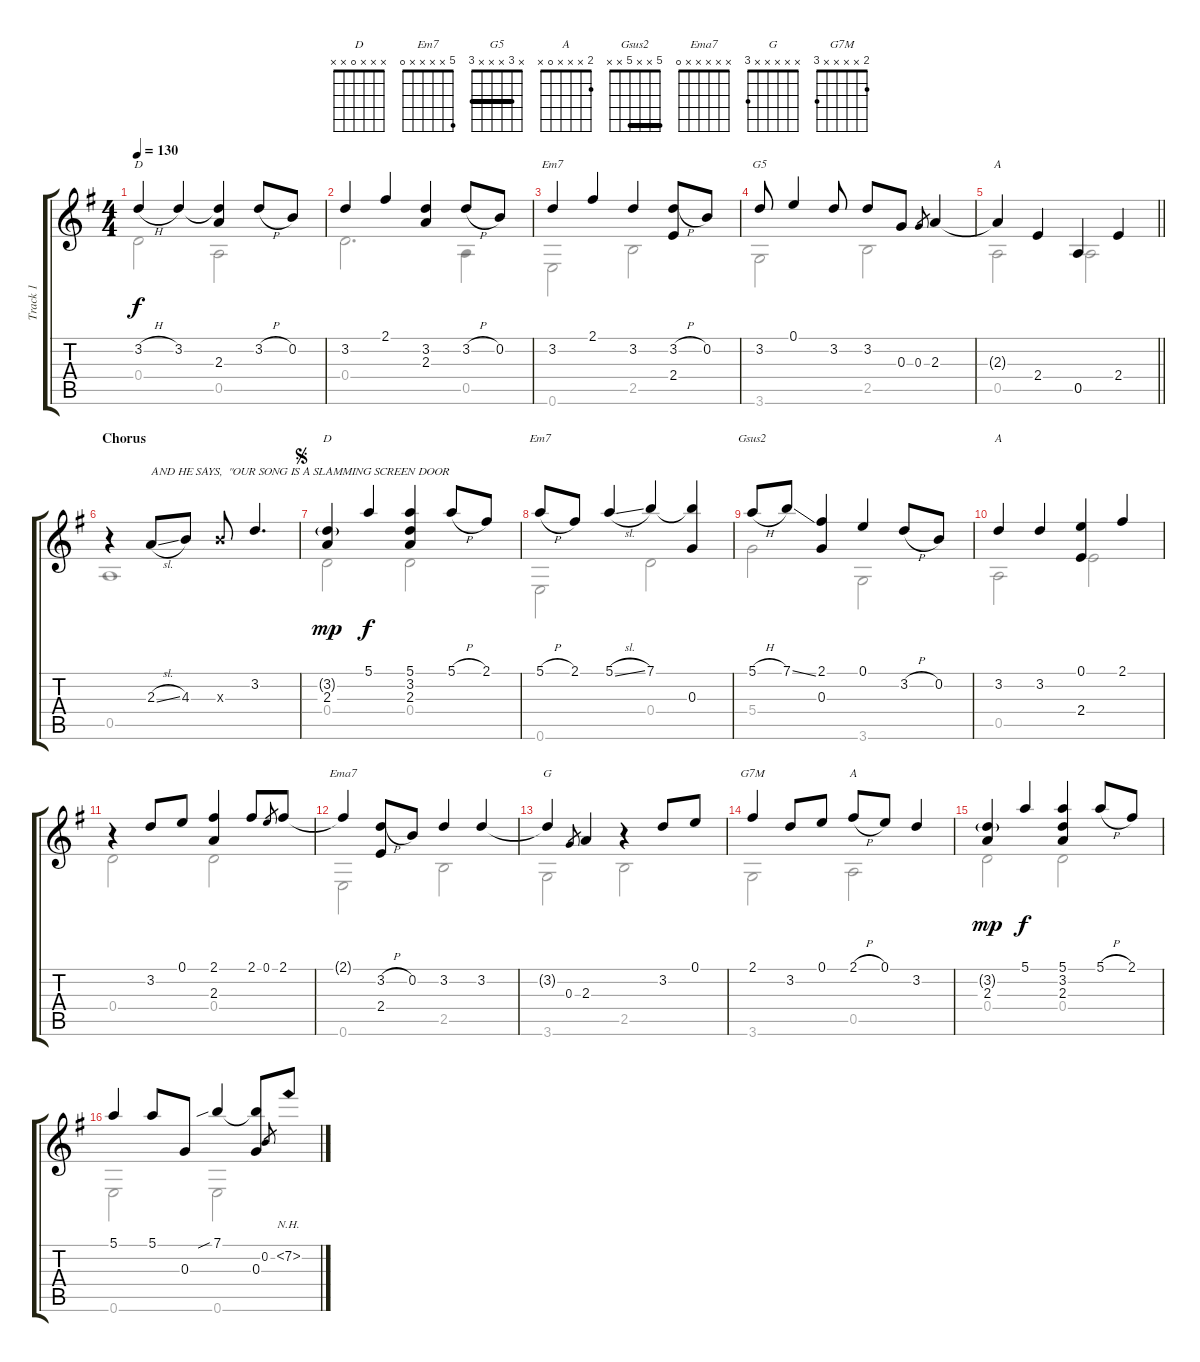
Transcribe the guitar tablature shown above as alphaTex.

\track ("Track 1" "Track 1") {instrument acousticguitarsteel}
\staff {score tabs}
\tuning (E4 B3 G3 D3 A2 E2) {hide}
\chord ("D" x 3 x 0 x x)
\chord ("Em7" x 3 x 2 x x)
\chord ("G5" x 3 x x x 3) {barre 3}
\chord ("A" x x x x 0 x)
\chord ("D" x x x 0 x x)
\chord ("Em7" 5 x x x x 0)
\chord ("Gsus2" 5 x x 5 x x) {barre 5}
\chord ("A" x 3 x x 0 x)
\chord ("Ema7" x x x x x 0)
\chord ("G" x x x x x 3)
\chord ("G7M" 2 x x x x 3)
\chord ("A" 2 x x x 0 x)
\voice
\ts (4 4)
\tempo 130
\clef g2
\ks g
3.2{h}.4{ch "D" dy f} 3.2.4 (3.2{t} 2.3).4 3.2{h}.8 0.2.8 |
3.2.4 2.1.4 (3.2 2.3).4 3.2{h}.8 0.2.8 |
3.2.4{ch "Em7"} 2.1.4 3.2.4 (3.2{h} 2.4).8 0.2.8 |
3.2.8{ch "G5"} 0.1.4 3.2.8 3.2.8 0.3.8 0.3.8{gr} 2.3.4 |
\barLineRight lightlight
2.3{t}.4{ch "A"} 2.4.4 0.5.4 2.4.4 |
\section ("" "Chorus")
r.4 2.3{sl}.8{txt "AND HE SAYS,  \"OUR SONG IS A SLAMMING SCREEN DOOR"} 4.3.8 4.3{x}.8 3.2.4{d} |
\jump segno
(3.2{g} 2.3).4{ch "D" dy mp} 5.1.4{dy f} (5.1 3.2 2.3).4 5.1{h}.8 2.1.8 |
5.1{h}.8{ch "Em7"} 2.1.8 5.1{sl}.4 7.1.4 (7.1{t} 0.3).4 |
5.1{h}.8{ch "Gsus2"} 7.1{ss}.8 (2.1 0.3).4 0.1.4 3.2{h}.8 0.2.8 |
3.2.4{ch "A"} 3.2.4 (0.1 2.4).4 2.1.4 |
r.4 3.2.8 0.1.8 (2.1 2.3).4 2.1.8 0.1.8{gr} 2.1.8 |
2.1{t}.4{ch "Ema7"} (3.2{h} 2.4).8 0.2.8 3.2.4 3.2.4 |
3.2{t}.4{ch "G"} 0.3.8{gr} 2.3.4 r.4 3.2.8 0.1.8 |
2.1.4{ch "G7M"} 3.2.8 0.1.8 2.1{h}.8{ch "A"} 0.1.8 3.2.4 |
(3.2{g} 2.3).4{dy mp} 5.1.4{dy f} (5.1 3.2 2.3).4 5.1{h}.8 2.1.8 |
5.1.4 5.1.8 0.3.8 7.1{sib}.4 (7.1{t} 0.3).8 0.2.8{gr} 7.2{nh}.8
\voice
\clef g2
\ottava regular
\simile none
\ks g
0.4.2{dy f} 0.5.2 |
0.4.2{d} 0.5.4 |
0.6.2 2.5.2 |
3.6.2 2.5.2 |
\barLineRight lightlight
0.5.2 0.5.2 |
0.5.1 |
0.4.2 0.4.2 |
0.6.2 0.4.2 |
5.4.2 3.6.2 |
0.5.2 2.4.2 |
0.4.2 0.4.2 |
0.6.2 2.5.2 |
3.6.2 2.5.2 |
3.6.2 0.5.2 |
0.4.2 0.4.2 |
0.6.2 0.6.2
